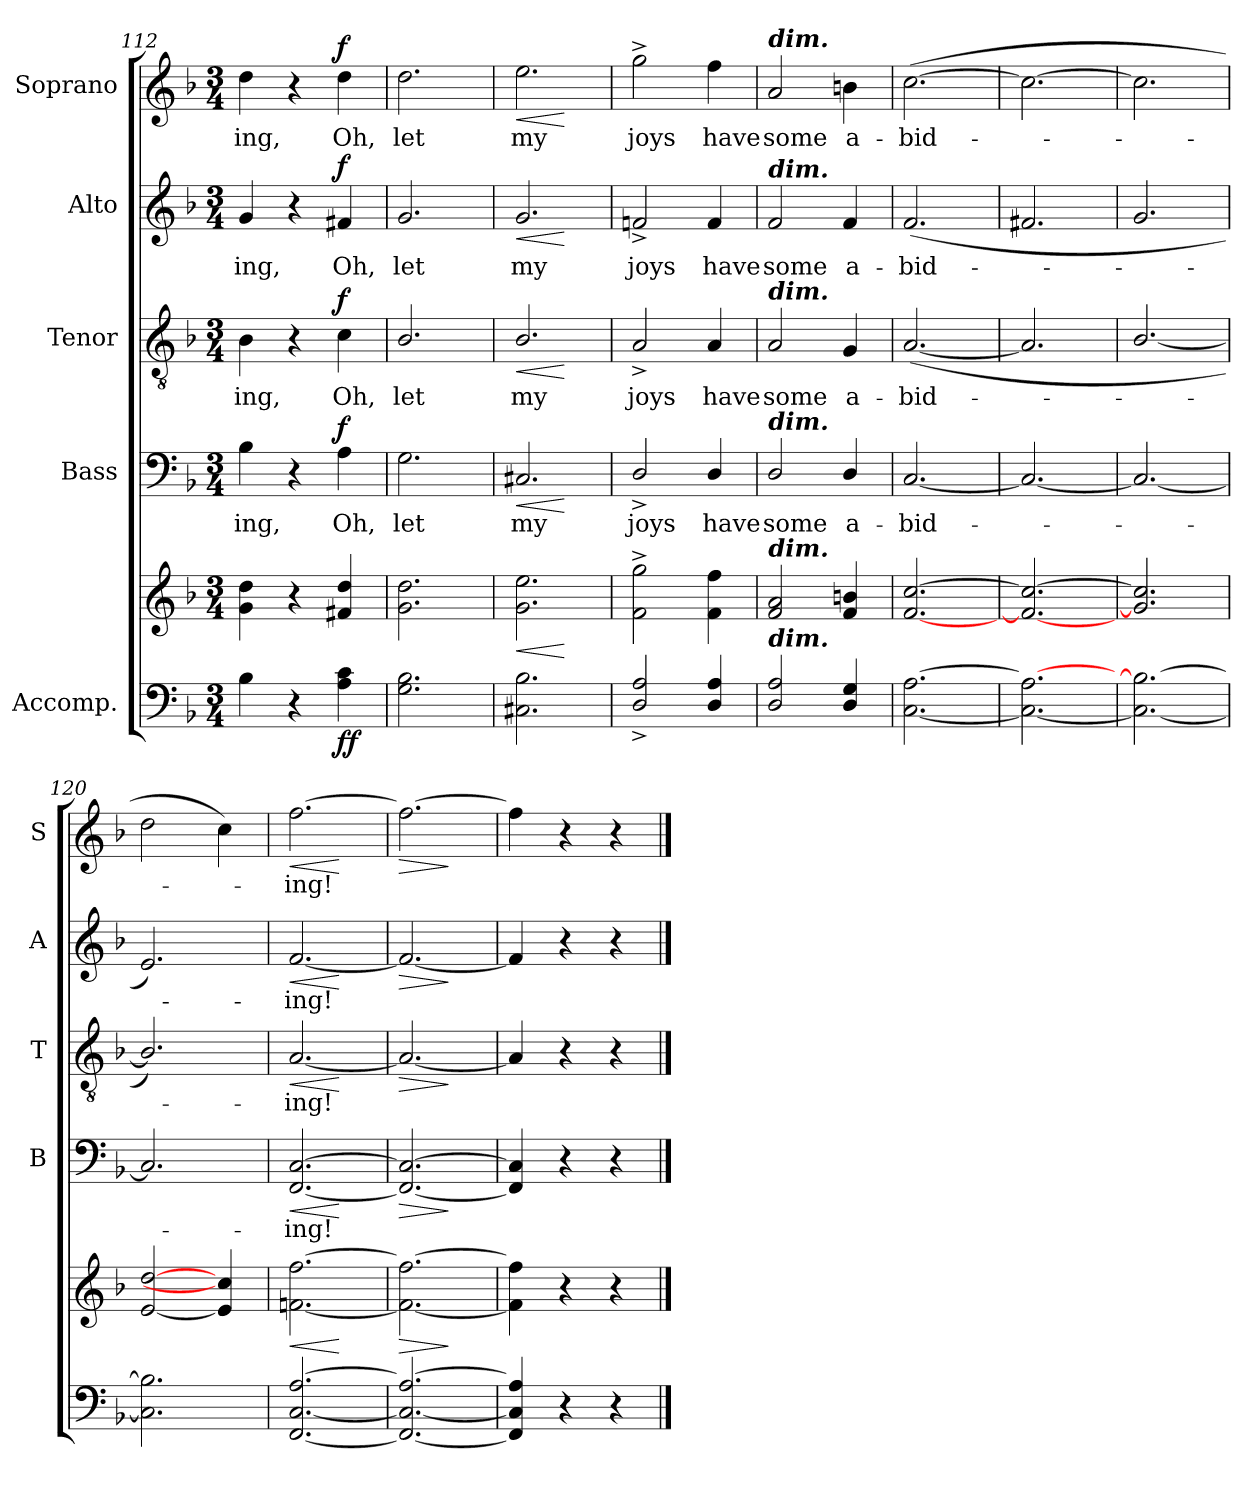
**kern	**kern	**dynam	**kern	**text	**dynam	**kern	**text	**dynam	**kern	**text	**dynam	**kern	**text	**dynam
*part5	*part5	*part5	*part4	*part4	*part4	*part3	*part3	*part3	*part2	*part2	*part2	*part1	*part1	*part1
*staff6	*staff5	*staff5/6	*staff4	*staff4	*staff4	*staff3	*staff3	*staff3	*staff2	*staff2	*staff2	*staff1	*staff1	*staff1
*I"Accomp.	*	*	*I"Bass	*	*	*I"Tenor	*	*	*I"Alto	*	*	*I"Soprano	*	*
*	*	*	*I'B	*	*	*I'T	*	*	*I'A	*	*	*I'S	*	*
*clefF4	*clefG2	*	*clefF4	*	*	*clefGv2	*	*	*clefG2	*	*	*clefG2	*	*
*k[b-]	*k[b-]	*	*k[b-]	*	*	*k[b-]	*	*	*k[b-]	*	*	*k[b-]	*	*
*F:	*F:	*	*F:	*	*	*F:	*	*	*F:	*	*	*F:	*	*
*M3/4	*M3/4	*	*M3/4	*	*	*M3/4	*	*	*M3/4	*	*	*M3/4	*	*
=112	=112	=112	=112	=112	=112	=112	=112	=112	=112	=112	=112	=112	=112	=112
!	!	!	!	!LO:LY:b	!	!	!LO:LY:b	!	!	!LO:LY:b	!	!	!LO:LY:b	!
4B-	4g 4dd	.	4B-	-ing,	.	4B-	-ing,	.	4g	-ing,	.	4dd	-ing,	.
4r	4r	.	4r	.	.	4r	.	.	4r	.	.	4r	.	.
!	!	!LO:DY:b=2	!	!LO:LY:b	!	!	!LO:LY:b	!	!	!LO:LY:b	!	!	!LO:LY:b	!
!	!	!LO:DY:n=1:b	!	!	!LO:DY:b	!	!	!LO:DY:b	!	!	!LO:DY:b	!	!	!LO:DY:b
4A 4c	4f#X 4dd	f f	4A	Oh,	f	4c	Oh,	f	4f#X	Oh,	f	4dd	Oh,	f
=113	=113	=113	=113	=113	=113	=113	=113	=113	=113	=113	=113	=113	=113	=113
!	!	!	!	!LO:LY:b	!	!	!LO:LY:b	!	!	!LO:LY:b	!	!	!LO:LY:b	!
2.G 2.B-	2.g 2.dd	.	2.G	let	.	2.B-/	let	.	2.g	let	.	2.dd	let	.
=114	=114	=114	=114	=114	=114	=114	=114	=114	=114	=114	=114	=114	=114	=114
!	!	!LO:HP:b	!	!LO:LY:b	!LO:HP:b	!	!LO:LY:b	!LO:HP:b	!	!LO:LY:b	!LO:HP:b	!	!LO:LY:b	!LO:HP:b
2.C#X 2.B-	2.g 2.ee	<	2.C#X	my	<	2.B-/	my	<	2.g	my	<	2.ee	my	<
.	.	[	.	.	[	.	.	[	.	.	[	.	.	[
=115	=115	=115	=115	=115	=115	=115	=115	=115	=115	=115	=115	=115	=115	=115
!	!	!	!	!LO:LY:b	!	!	!LO:LY:b	!	!	!LO:LY:b	!	!	!LO:LY:b	!
2D/^ 2A/^	2f^ 2gg^	.	2D^/	joys	.	2A^	joys	.	2fn^	joys	.	2gg^	joys	.
!	!	!	!	!LO:LY:b	!	!	!LO:LY:b	!	!	!LO:LY:b	!	!	!LO:LY:b	!
4D/ 4A/	4f 4ff	.	4D/	have	.	4A	have	.	4f	have	.	4ff	have	.
=116	=116	=116	=116	=116	=116	=116	=116	=116	=116	=116	=116	=116	=116	=116
!	!	!	!	!	!	!	!	!	!	!	!	!LO:TX:a:Bi:t=dim.	!	!
!	!	!	!	!	!	!	!	!	!LO:TX:a:Bi:t=dim.	!	!	!	!	!
!	!	!	!	!	!	!LO:TX:a:Bi:t=dim.	!	!	!	!	!	!	!	!
!	!	!	!LO:TX:a:Bi:t=dim.	!	!	!	!	!	!	!	!	!	!	!
!	!LO:TX:a:Bi:t=dim.	!	!	!	!	!	!	!	!	!	!	!	!	!
!LO:TX:a:Bi:t=dim.	!	!	!	!	!	!	!	!	!	!	!	!	!	!
!	!	!	!	!LO:LY:b	!	!	!LO:LY:b	!	!	!LO:LY:b	!	!	!LO:LY:b	!
2D/ 2A/	2f 2a	.	2D/	some	.	2A	some	.	2f	some	.	2a	some	.
!	!	!	!	!LO:LY:b	!	!	!LO:LY:b	!	!	!LO:LY:b	!	!	!LO:LY:b	!
4D/ 4G/	4f 4bn	.	4D/	a-	.	4G	a-	.	4f	a-	.	4bn	a-	.
=117	=117	=117	=117	=117	=117	=117	=117	=117	=117	=117	=117	=117	=117	=117
!	!	!	!	!LO:LY:b	!	!	!LO:LY:b	!	!	!LO:LY:b	!	!	!LO:LY:b	!
[2.C [2.A	[2.f [2.cc	.	[2.C	-bid-	.	(<[2.A	-bid-	.	(<2.f	-bid-	.	(>[2.cc	-bid-	.
=118	=118	=118	=118	=118	=118	=118	=118	=118	=118	=118	=118	=118	=118	=118
2.C_ 2.A_	2.f#_ 2.cc_	.	2.C_	.	.	2.A]	.	.	2.f#X	.	.	2.cc_	.	.
=119	=119	=119	=119	=119	=119	=119	=119	=119	=119	=119	=119	=119	=119	=119
2.C_ 2.B-_	2.g] 2.cc]	.	2.C_	.	.	[2.B-/	.	.	2.g	.	.	2.cc]	.	.
=120	=120	=120	=120	=120	=120	=120	=120	=120	=120	=120	=120	=120	=120	=120
2.C] 2.B-]	[2e [2dd	.	2.C]	.	.	2.B-/])	.	.	2.e)	.	.	2dd	.	.
.	4e] 4cc]	.	.	.	.	.	.	.	.	.	.	4cc)	.	.
=121	=121	=121	=121	=121	=121	=121	=121	=121	=121	=121	=121	=121	=121	=121
!	!	!LO:HP:b	!	!LO:LY:b	!LO:HP:b	!	!LO:LY:b	!LO:HP:b	!	!LO:LY:b	!LO:HP:b	!	!LO:LY:b	!LO:HP:b
[2.FF [2.C [2.A	[2.fn [2.ff	<	[2.FF [2.C	ing!	<	[2.A	ing!	<	[2.f	ing!	<	[2.ff	ing!	<
.	.	[	.	.	[	.	.	[	.	.	[	.	.	[
=122	=122	=122	=122	=122	=122	=122	=122	=122	=122	=122	=122	=122	=122	=122
!	!	!LO:HP:b	!	!	!LO:HP:b	!	!	!LO:HP:b	!	!	!LO:HP:b	!	!	!LO:HP:b
2.FF_ 2.C_ 2.A_	2.f_ 2.ff_	>	2.FF_ 2.C_	.	>	2.A_	.	>	2.f_	.	>	2.ff_	.	>
.	.	]	.	.	]	.	.	]	.	.	]	.	.	]
=123	=123	=123	=123	=123	=123	=123	=123	=123	=123	=123	=123	=123	=123	=123
4FF] 4C] 4A]	4f] 4ff]	.	4FF] 4C]	.	.	4A]	.	.	4f]	.	.	4ff]	.	.
4r	4r	.	4r	.	.	4r	.	.	4r	.	.	4r	.	.
4r	4r	.	4r	.	.	4r	.	.	4r	.	.	4r	.	.
==	==	==	==	==	==	==	==	==	==	==	==	==	==	==
*-	*-	*-	*-	*-	*-	*-	*-	*-	*-	*-	*-	*-	*-	*-
